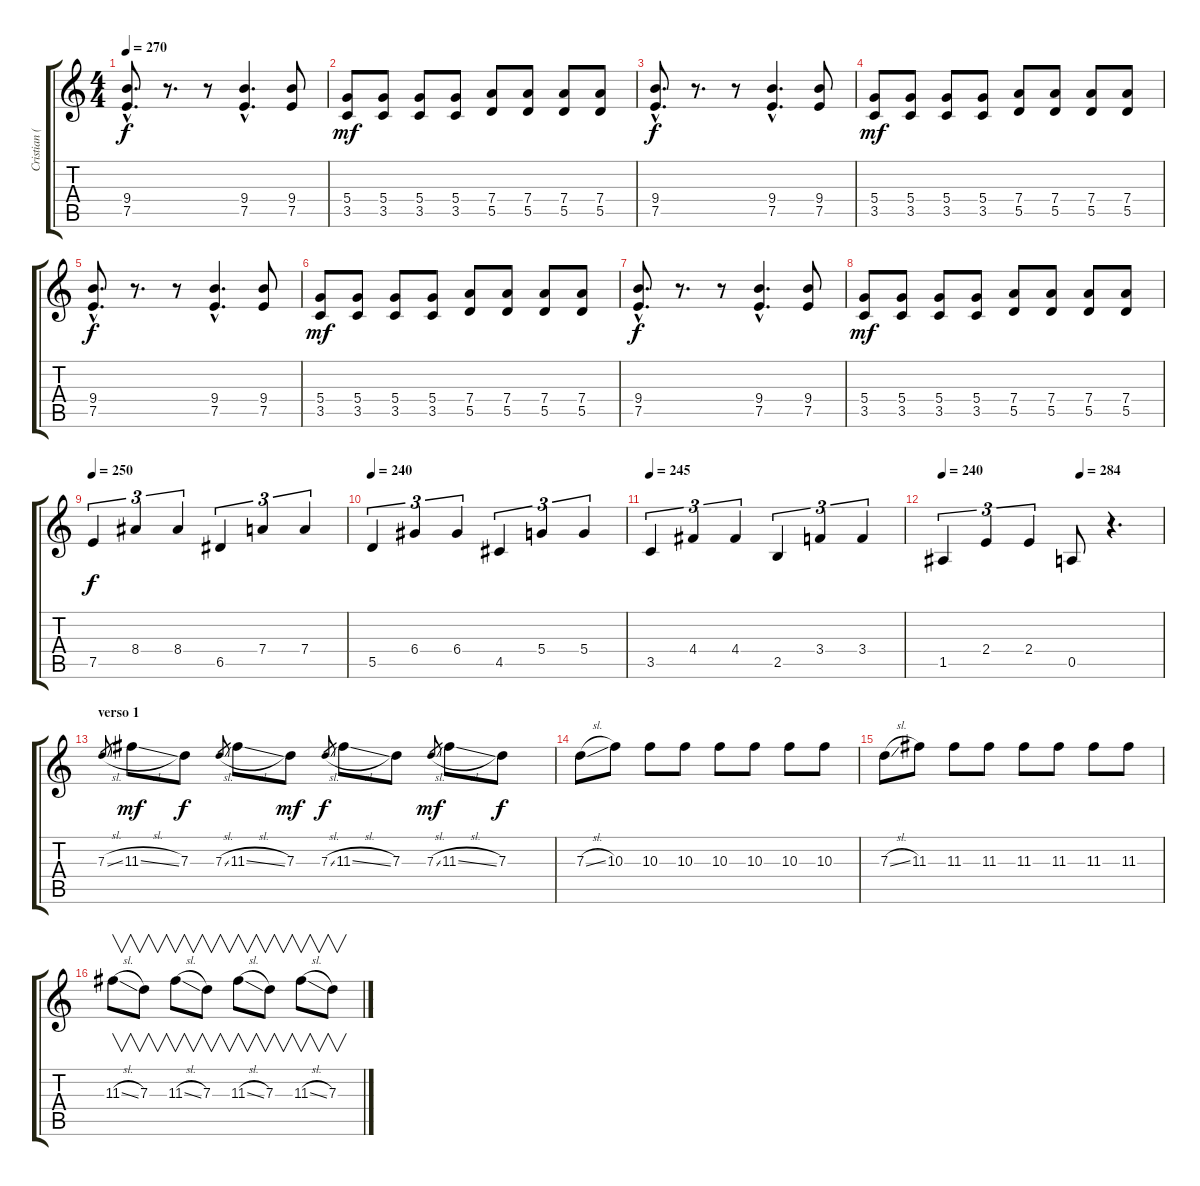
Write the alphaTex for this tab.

\track ("Cristian (guitarra)" "Cristian (") {instrument distortionguitar}
\staff {score tabs}
\tuning (E4 B3 G3 D3 A2 E2) {hide}
\ts (4 4)
\tempo 270
\clef g2
\ks c
(9.4{hac} 7.5{hac}).8{d dy f} r.8{d} r.8 (9.4{hac} 7.5{hac}).4{d} (9.4 7.5).8 |
(5.4 3.5).8{dy mf} (5.4 3.5).8 (5.4 3.5).8 (5.4 3.5).8 (7.4 5.5).8 (7.4 5.5).8 (7.4 5.5).8 (7.4 5.5).8 |
(9.4{hac} 7.5{hac}).8{d dy f} r.8{d} r.8 (9.4{hac} 7.5{hac}).4{d} (9.4 7.5).8 |
(5.4 3.5).8{dy mf} (5.4 3.5).8 (5.4 3.5).8 (5.4 3.5).8 (7.4 5.5).8 (7.4 5.5).8 (7.4 5.5).8 (7.4 5.5).8 |
(9.4{hac} 7.5{hac}).8{d dy f} r.8{d} r.8 (9.4{hac} 7.5{hac}).4{d} (9.4 7.5).8 |
(5.4 3.5).8{dy mf} (5.4 3.5).8 (5.4 3.5).8 (5.4 3.5).8 (7.4 5.5).8 (7.4 5.5).8 (7.4 5.5).8 (7.4 5.5).8 |
(9.4{hac} 7.5{hac}).8{d dy f} r.8{d} r.8 (9.4{hac} 7.5{hac}).4{d} (9.4 7.5).8 |
(5.4 3.5).8{dy mf} (5.4 3.5).8 (5.4 3.5).8 (5.4 3.5).8 (7.4 5.5).8 (7.4 5.5).8 (7.4 5.5).8 (7.4 5.5).8 |
\section ("" "")
\tempo 250
7.5.4{tu (3 2) dy f} 8.4.4{tu (3 2)} 8.4.4{tu (3 2)} 6.5.4{tu (3 2)} 7.4.4{tu (3 2)} 7.4.4{tu (3 2)} |
\tempo 240
5.5.4{tu (3 2)} 6.4.4{tu (3 2)} 6.4.4{tu (3 2)} 4.5.4{tu (3 2)} 5.4.4{tu (3 2)} 5.4.4{tu (3 2)} |
\tempo 245
3.5.4{tu (3 2)} 4.4.4{tu (3 2)} 4.4.4{tu (3 2)} 2.5.4{tu (3 2)} 3.4.4{tu (3 2)} 3.4.4{tu (3 2)} |
\tempo 240
\tempo (284 0.625)
1.5.4{tu (3 2)} 2.4.4{tu (3 2)} 2.4.4{tu (3 2)} 0.5.8 r.4{d} |
\section ("" "verso 1")
7.3{sl}.8{gr} 11.3{sl}.8{dy mf} 7.3.8{dy f} 7.3{sl}.8{gr} 11.3{sl}.8 7.3.8{dy mf} 7.3{sl}.8{gr dy f} 11.3{sl}.8 7.3.8 7.3{sl}.8{gr dy mf} 11.3{sl}.8 7.3.8{dy f} |
7.3{sl}.8 10.3.8 10.3.8 10.3.8 10.3.8 10.3.8 10.3.8 10.3.8 |
7.3{sl}.8 11.3.8 11.3.8 11.3.8 11.3.8 11.3.8 11.3.8 11.3.8 |
11.3{sl}.8{v} 7.3.8{v} 11.3{sl}.8{v} 7.3.8{v} 11.3{sl}.8{v} 7.3.8{v} 11.3{sl}.8{v} 7.3.8{v}
